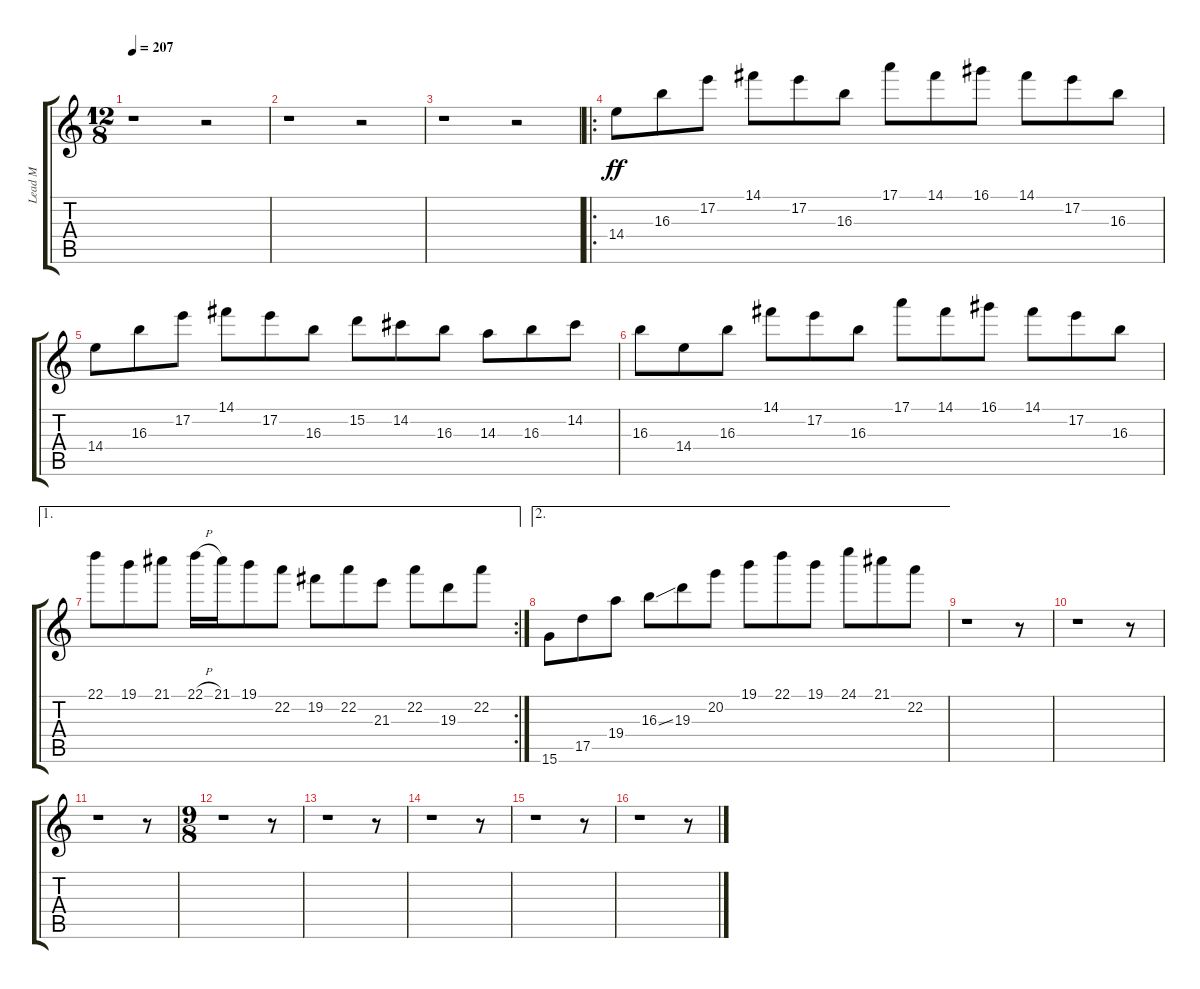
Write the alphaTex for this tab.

\track ("Lead M" "Lead M") {instrument distortionguitar}
\staff {score tabs}
\tuning (E4 B3 G3 D3 A2 E2) {hide}
\ts (12 8)
\tempo 207
\clef g2
\ks c
r.1{dy ff} r.2 |
r.1 r.2 |
r.1 r.2 |
\ro
14.4.8 16.3.8 17.2.8 14.1.8 17.2.8 16.3.8 17.1.8 14.1.8 16.1.8 14.1.8 17.2.8 16.3.8 |
14.4.8 16.3.8 17.2.8 14.1.8 17.2.8 16.3.8 15.2.8 14.2.8 16.3.8 14.3.8 16.3.8 14.2.8 |
16.3.8 14.4.8 16.3.8 14.1.8 17.2.8 16.3.8 17.1.8 14.1.8 16.1.8 14.1.8 17.2.8 16.3.8 |
\ae 1
\rc 2
22.1.8 19.1.8 21.1.8 22.1{h}.16 21.1.16 19.1.8 22.2.8 19.2.8 22.2.8 21.3.8 22.2.8 19.3.8 22.2.8 |
\ae 2
15.6.8 17.5.8 19.4.8 16.3{ss}.8 19.3.8 20.2.8 19.1.8 22.1.8 19.1.8 24.1.8 21.1.8 22.2.8 |
r.1 r.8 |
r.1 r.8 |
r.1 r.8 |
\ts (9 8)
r.1 r.8 |
r.1 r.8 |
r.1 r.8 |
r.1 r.8 |
r.1 r.8
